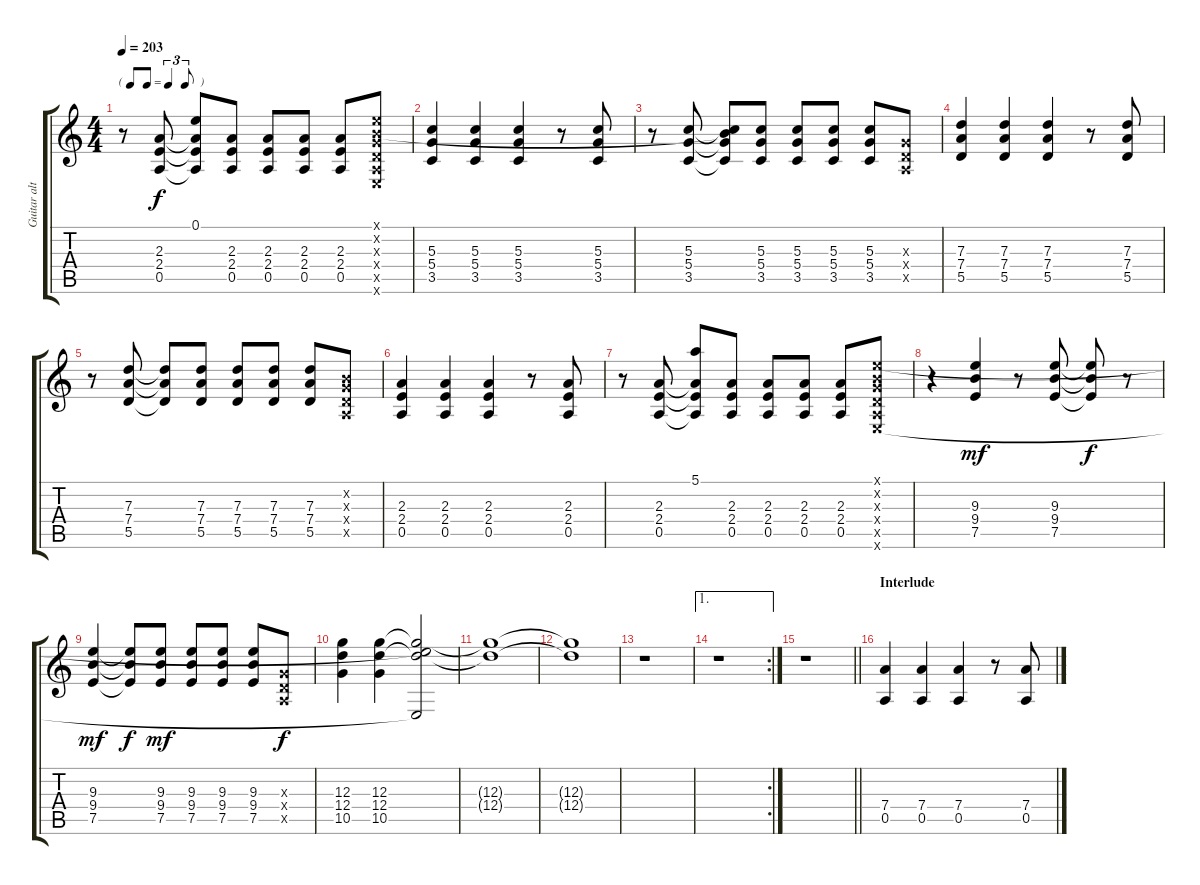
\track ("Guitar alternate" "Guitar alt") {instrument acousticguitarsteel}
\staff {score tabs}
\tuning (E4 B3 G3 D3 A2 E2) {hide}
\ts (4 4)
\tf triplet8th
\tempo 203
\clef g2
\ks c
r.8{dy f} (2.3 2.4 0.5).8 (0.1{t} 2.3{t} 2.4{t} 0.5{t}).8 (2.3 2.4 0.5).8 (2.3 2.4 0.5).8 (2.3 2.4 0.5).8 (2.3 2.4 0.5).8 (0.1{x} 0.2{x} 0.3{x} 0.4{x} 0.5{x} 0.6{x}).8 |
(5.3 5.4 3.5).4 (5.3 5.4 3.5).4 (5.3 5.4 3.5).4 r.8 (5.3 5.4 3.5).8 |
r.8 (5.3 5.4 3.5).8 (0.2{t} 5.3{t} 5.4{t} 3.5{t}).8 (5.3 5.4 3.5).8 (5.3 5.4 3.5).8 (5.3 5.4 3.5).8 (5.3 5.4 3.5).8 (0.3{x} 0.4{x} 0.5{x}).8 |
(7.3 7.4 5.5).4 (7.3 7.4 5.5).4 (7.3 7.4 5.5).4 r.8 (7.3 7.4 5.5).8 |
r.8 (7.3 7.4 5.5).8 (7.3{t} 7.4{t} 5.5{t}).8 (7.3 7.4 5.5).8 (7.3 7.4 5.5).8 (7.3 7.4 5.5).8 (7.3 7.4 5.5).8 (0.2{x} 0.3{x} 0.4{x} 0.5{x}).8 |
(2.3 2.4 0.5).4 (2.3 2.4 0.5).4 (2.3 2.4 0.5).4 r.8 (2.3 2.4 0.5).8 |
r.8 (2.3 2.4 0.5).8 (5.1 2.3{t} 2.4{t} 0.5{t}).8 (2.3 2.4 0.5).8 (2.3 2.4 0.5).8 (2.3 2.4 0.5).8 (2.3 2.4 0.5).8 (0.1{x} 0.2{x} 0.3{x} 0.4{x} 0.5{x} 0.6{x}).8 |
r.4 (9.3 9.4 7.5).4{dy mf} r.8 (9.3 9.4 7.5).8 (9.3{t} 9.4{t} 7.5{t}).8{dy f} r.8 |
(9.3 9.4 7.5).4{dy mf} (9.3{t} 9.4{t} 7.5{t}).8{dy f} (9.3 9.4 7.5).8{dy mf} (9.3 9.4 7.5).8 (9.3 9.4 7.5).8 (9.3 9.4 7.5).8 (0.3{x} 0.4{x} 0.5{x}).8{dy f} |
(12.3 12.4 10.5).4 (12.3 12.4 10.5).4 (0.1{t} 12.3{t} 12.4{t} 0.6{t}).2 |
(12.3{t} 12.4{t}).1 |
(12.3{t} 12.4{t}).1 |
r.1 |
\ae 1
\rc 2
r.1 |
\barLineRight lightlight
r.1 |
\section ("" "Interlude")
(7.4 0.5).4 (7.4 0.5).4 (7.4 0.5).4 r.8 (7.4 0.5).8
